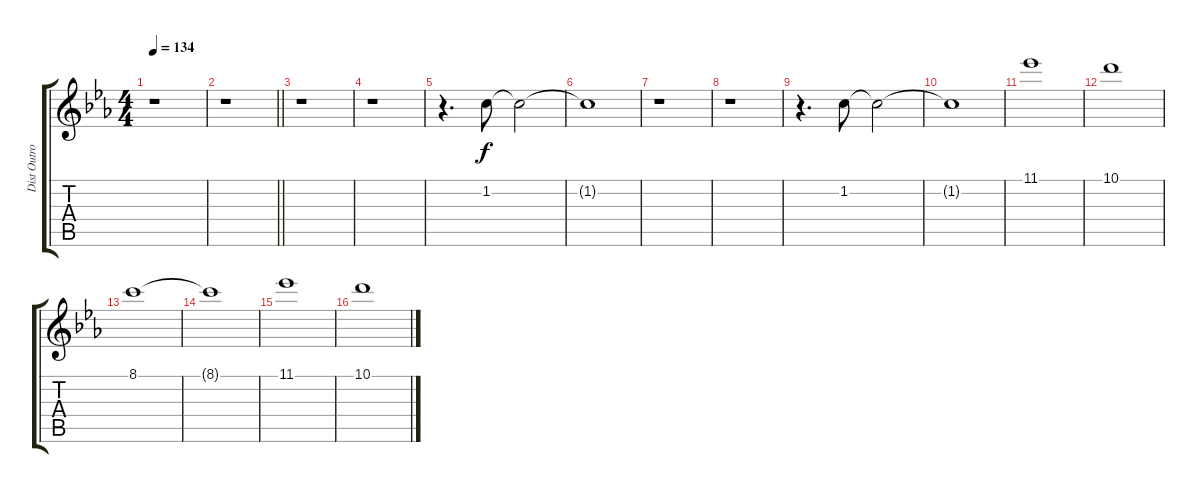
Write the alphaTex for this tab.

\track ("Dist Outro" "Dist Outro") {instrument distortionguitar}
\staff {score tabs}
\tuning (E4 B3 G3 D3 A2 E2) {hide}
\ts (4 4)
\tempo 134
\clef g2
\ks eb
r.1{dy f} |
\barLineRight lightlight
r.1 |
r.1 |
r.1 |
r.4{d} 1.2.8 1.2{t}.2 |
1.2{t}.1 |
r.1 |
r.1 |
r.4{d} 1.2.8 1.2{t}.2 |
1.2{t}.1 |
11.1.1 |
10.1.1 |
8.1.1 |
8.1{t}.1 |
11.1.1 |
10.1.1
